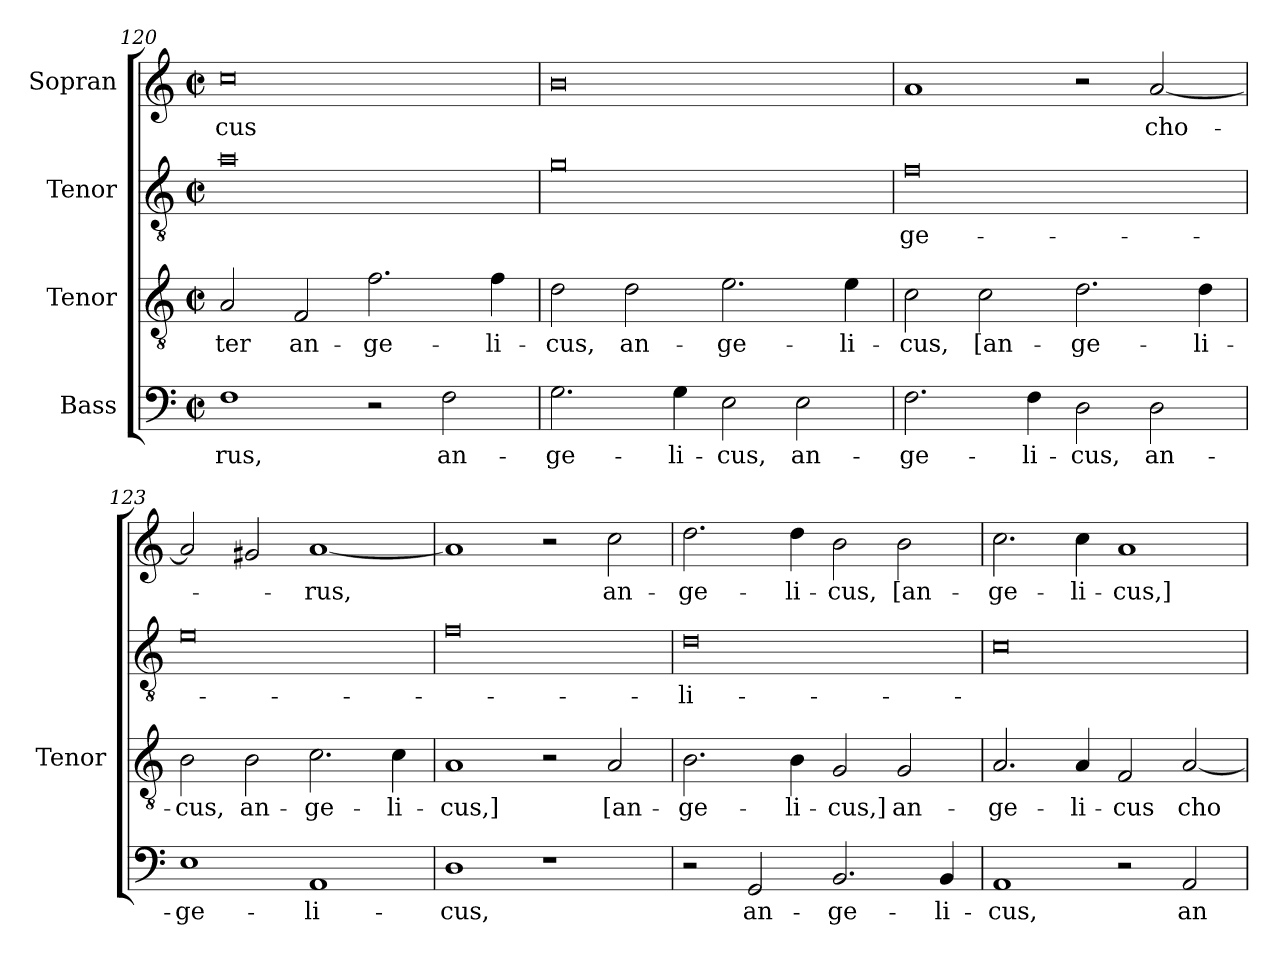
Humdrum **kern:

**kern	**text	**kern	**text	**kern	**text	**kern	**text
*part4	*part4	*part3	*part3	*part2	*part2	*part1	*part1
*staff4	*staff4	*staff3	*staff3	*staff2	*staff2	*staff1	*staff1
*I"Bass	*	*I"Tenor	*	*I"Tenor	*	*I"Sopran	*
*	*	*I'Tenor	*	*	*	*	*
*clefF4	*	*clefGv2	*	*clefGv2	*	*clefG2	*
*	*	*ITrd7c12	*	*ITrd7c12	*	*	*
*k[]	*	*k[]	*	*k[]	*	*k[]	*
*M2/2	*	*M2/2	*	*M2/2	*	*M2/2	*
*met(c|)	*	*met(c|)	*	*met(c|)	*	*met(c|)	*
=120	=120	=120	=120	=120	=120	=120	=120
!	!LO:LY:b:color=#000000	!	!	!	!	!	!
!	!	!	!LO:LY:b:color=#000000	!	!	!	!
!	!	!	!	!	!	!	!LO:LY:b:color=#000000
1Fi	-rus,	2AAi/	-ter	0Ai	.	0cci	-cus
!	!	!	!LO:LY:b:color=#000000	!	!	!	!
.	.	2FFi/	an-	.	.	.	.
!	!	!	!LO:LY:b:color=#000000	!	!	!	!
2r	.	2.Fi\	-ge-	.	.	.	.
!	!LO:LY:b:color=#000000	!	!	!	!	!	!
2Fi\	an-	.	.	.	.	.	.
!	!	!	!LO:LY:b:color=#000000	!	!	!	!
.	.	4Fi\	-li-	.	.	.	.
=121	=121	=121	=121	=121	=121	=121	=121
!	!LO:LY:b:color=#000000	!	!	!	!	!	!
!	!	!	!LO:LY:b:color=#000000	!	!	!	!
2.Gi\	-ge-	2Di\	-cus,	0Gi	.	0bi	.
!	!	!	!LO:LY:b:color=#000000	!	!	!	!
.	.	2Di\	an-	.	.	.	.
!	!LO:LY:b:color=#000000	!	!	!	!	!	!
4Gi\	-li-	.	.	.	.	.	.
!	!LO:LY:b:color=#000000	!	!	!	!	!	!
!	!	!	!LO:LY:b:color=#000000	!	!	!	!
2Ei\	-cus,	2.Ei\	-ge-	.	.	.	.
!	!LO:LY:b:color=#000000	!	!	!	!	!	!
2Ei\	an-	.	.	.	.	.	.
!	!	!	!LO:LY:b:color=#000000	!	!	!	!
.	.	4Ei\	-li-	.	.	.	.
=122	=122	=122	=122	=122	=122	=122	=122
!	!LO:LY:b:color=#000000	!	!	!	!	!	!
!	!	!	!LO:LY:b:color=#000000	!	!	!	!
!	!	!	!	!	!LO:LY:b:color=#000000	!	!
2.Fi\	-ge-	2Ci\	-cus,	0Fi	-ge-	1ai	.
!	!	!	!LO:LY:b:color=#000000	!	!	!	!
.	.	2Ci\	[an-	.	.	.	.
!	!LO:LY:b:color=#000000	!	!	!	!	!	!
4Fi\	-li-	.	.	.	.	.	.
!	!LO:LY:b:color=#000000	!	!	!	!	!	!
!	!	!	!LO:LY:b:color=#000000	!	!	!	!
2Di\	-cus,	2.Di\	-ge-	.	.	2r	.
!	!LO:LY:b:color=#000000	!	!	!	!	!	!
!	!	!	!	!	!	!	!LO:LY:b:color=#000000
2Di\	an-	.	.	.	.	[<2ai/	cho-
!	!	!	!LO:LY:b:color=#000000	!	!	!	!
.	.	4Di\	-li-	.	.	.	.
=123	=123	=123	=123	=123	=123	=123	=123
!	!LO:LY:b:color=#000000	!	!	!	!	!	!
!	!	!	!LO:LY:b:color=#000000	!	!	!	!
1Ei	-ge-	2BBi\	-cus,	0Ei	.	2ai/]	.
!	!	!	!LO:LY:b:color=#000000	!	!	!	!
.	.	2BBi\	an-	.	.	2g#Xi/	.
!	!LO:LY:b:color=#000000	!	!	!	!	!	!
!	!	!	!LO:LY:b:color=#000000	!	!	!	!
!	!	!	!	!	!	!	!LO:LY:b:color=#000000
1AAi	-li-	2.Ci\	-ge-	.	.	[<1ai	-rus,
!	!	!	!LO:LY:b:color=#000000	!	!	!	!
.	.	4Ci\	-li-	.	.	.	.
=124	=124	=124	=124	=124	=124	=124	=124
!	!LO:LY:b:color=#000000	!	!	!	!	!	!
!	!	!	!LO:LY:b:color=#000000	!	!	!	!
1Di	-cus,	1AAi	-cus,]	0Fi	.	1ai]	.
1r	.	2r	.	.	.	2r	.
!	!	!	!LO:LY:b:color=#000000	!	!	!	!
!	!	!	!	!	!	!	!LO:LY:b:color=#000000
.	.	2AAi/	[an-	.	.	2cci\	an-
=125	=125	=125	=125	=125	=125	=125	=125
!	!	!	!LO:LY:b:color=#000000	!	!	!	!
!	!	!	!	!	!LO:LY:b:color=#000000	!	!
!	!	!	!	!	!	!	!LO:LY:b:color=#000000
2r	.	2.BBi\	-ge-	0Di	-li-	2.ddi\	-ge-
!	!LO:LY:b:color=#000000	!	!	!	!	!	!
2GGi/	an-	.	.	.	.	.	.
!	!	!	!LO:LY:b:color=#000000	!	!	!	!
!	!	!	!	!	!	!	!LO:LY:b:color=#000000
.	.	4BBi\	-li-	.	.	4ddi\	-li-
!	!LO:LY:b:color=#000000	!	!	!	!	!	!
!	!	!	!LO:LY:b:color=#000000	!	!	!	!
!	!	!	!	!	!	!	!LO:LY:b:color=#000000
2.BBi/	-ge-	2GGi/	-cus,]	.	.	2bi\	-cus,
!	!	!	!LO:LY:b:color=#000000	!	!	!	!
!	!	!	!	!	!	!	!LO:LY:b:color=#000000
.	.	2GGi/	an-	.	.	2bi\	[an-
!	!LO:LY:b:color=#000000	!	!	!	!	!	!
4BBi/	-li-	.	.	.	.	.	.
!!LO:LB:g=z
=126	=126	=126	=126	=126	=126	=126	=126
!	!LO:LY:b:color=#000000	!	!	!	!	!	!
!	!	!	!LO:LY:b:color=#000000	!	!	!	!
!	!	!	!	!	!	!	!LO:LY:b:color=#000000
1AAi	-cus,	2.AAi/	-ge-	0Ci	.	2.cci\	-ge-
!	!	!	!LO:LY:b:color=#000000	!	!	!	!
!	!	!	!	!	!	!	!LO:LY:b:color=#000000
.	.	4AAi/	-li-	.	.	4cci\	-li-
!	!	!	!LO:LY:b:color=#000000	!	!	!	!
!	!	!	!	!	!	!	!LO:LY:b:color=#000000
2r	.	2FFi/	-cus	.	.	1ai	-cus,]
!	!LO:LY:b:color=#000000	!	!	!	!	!	!
!	!	!	!LO:LY:b:color=#000000	!	!	!	!
2AAi/	an-	[<2AAi/	cho-	.	.	.	.
=	=	=	=	=	=	=	=
*-	*-	*-	*-	*-	*-	*-	*-
